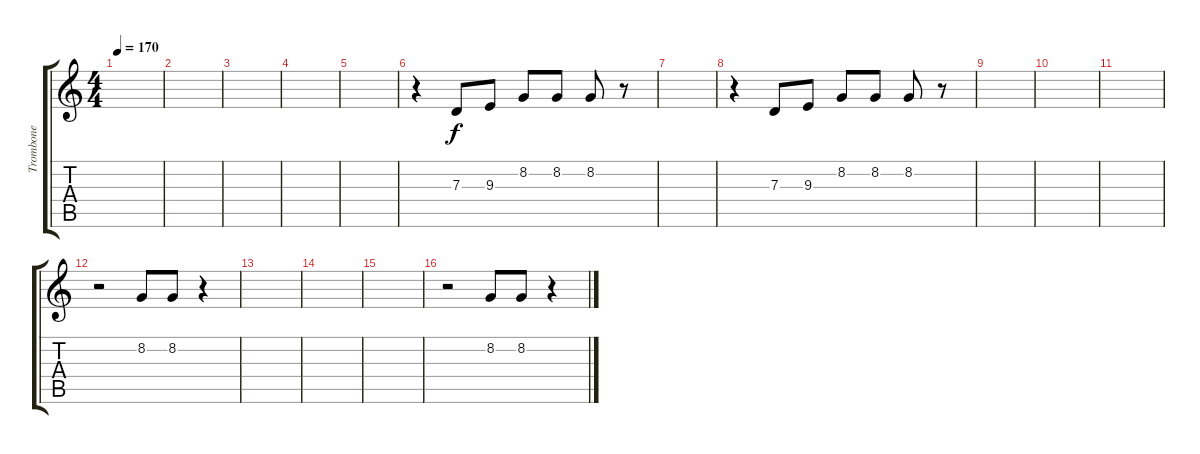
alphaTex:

\track ("Trombone" "Trombone") {instrument trombone}
\staff {score tabs}
\tuning (E4 B3 G3 D3 A2 E2) {hide}
\ts (4 4)
\tempo 170
\clef g2
\ks c
|
|
|
|
|
r.4 7.3.8 9.3.8 8.2.8 8.2.8 8.2.8 r.8 |
|
r.4 7.3.8 9.3.8 8.2.8 8.2.8 8.2.8 r.8 |
|
|
|
r.2 8.2.8 8.2.8 r.4 |
|
|
|
r.2 8.2.8 8.2.8 r.4
